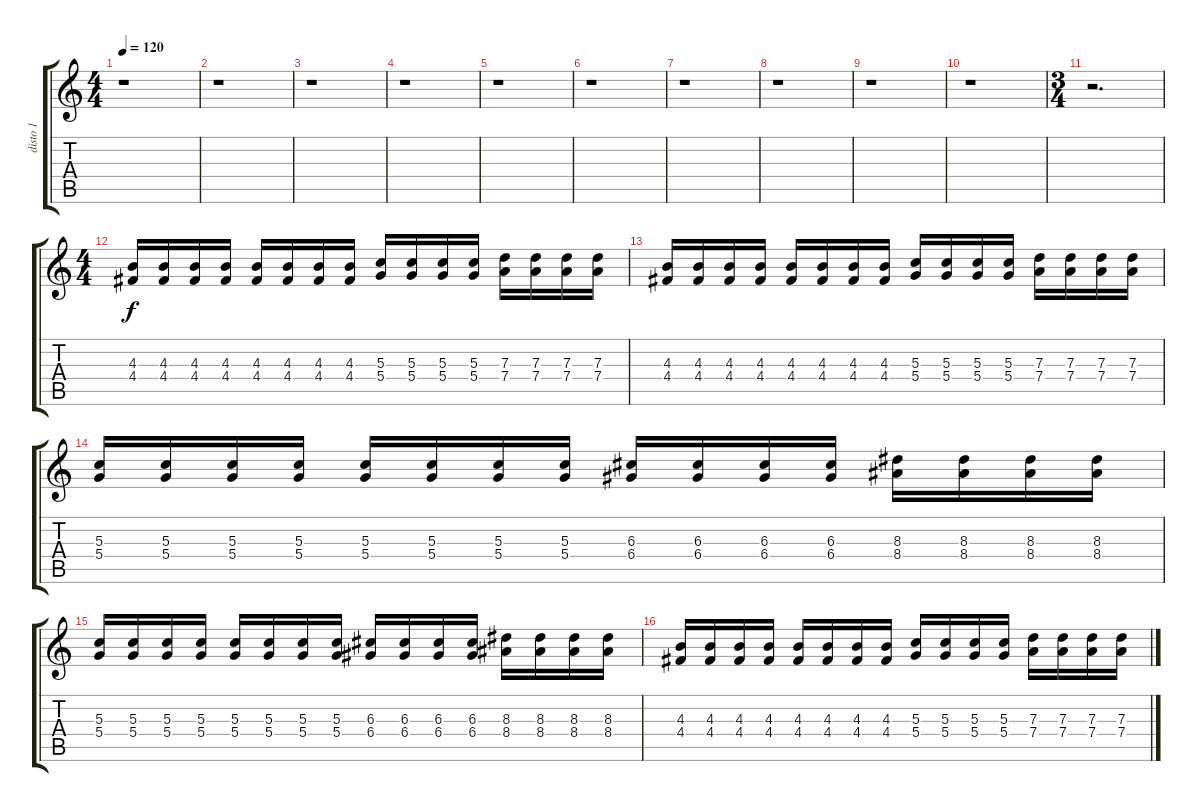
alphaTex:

\track ("disto 1" "disto 1") {instrument distortionguitar}
\staff {score tabs}
\tuning (E4 B3 G3 D3 A2 E2) {hide}
\ts (4 4)
\tempo 120
\clef g2
\ks c
r.1{dy f instrument distortionguitar} |
r.1 |
r.1 |
r.1 |
r.1 |
r.1 |
r.1 |
r.1 |
r.1 |
r.1 |
\ts (3 4)
r.2{d} |
\ts (4 4)
(4.3 4.4).16 (4.3 4.4).16 (4.3 4.4).16 (4.3 4.4).16 (4.3 4.4).16 (4.3 4.4).16 (4.3 4.4).16 (4.3 4.4).16 (5.3 5.4).16 (5.3 5.4).16 (5.3 5.4).16 (5.3 5.4).16 (7.3 7.4).16 (7.3 7.4).16 (7.3 7.4).16 (7.3 7.4).16 |
(4.3 4.4).16 (4.3 4.4).16 (4.3 4.4).16 (4.3 4.4).16 (4.3 4.4).16 (4.3 4.4).16 (4.3 4.4).16 (4.3 4.4).16 (5.3 5.4).16 (5.3 5.4).16 (5.3 5.4).16 (5.3 5.4).16 (7.3 7.4).16 (7.3 7.4).16 (7.3 7.4).16 (7.3 7.4).16 |
(5.3 5.4).16 (5.3 5.4).16 (5.3 5.4).16 (5.3 5.4).16 (5.3 5.4).16 (5.3 5.4).16 (5.3 5.4).16 (5.3 5.4).16 (6.3 6.4).16 (6.3 6.4).16 (6.3 6.4).16 (6.3 6.4).16 (8.3 8.4).16 (8.3 8.4).16 (8.3 8.4).16 (8.3 8.4).16 |
(5.3 5.4).16 (5.3 5.4).16 (5.3 5.4).16 (5.3 5.4).16 (5.3 5.4).16 (5.3 5.4).16 (5.3 5.4).16 (5.3 5.4).16 (6.3 6.4).16 (6.3 6.4).16 (6.3 6.4).16 (6.3 6.4).16 (8.3 8.4).16 (8.3 8.4).16 (8.3 8.4).16 (8.3 8.4).16 |
(4.3 4.4).16 (4.3 4.4).16 (4.3 4.4).16 (4.3 4.4).16 (4.3 4.4).16 (4.3 4.4).16 (4.3 4.4).16 (4.3 4.4).16 (5.3 5.4).16 (5.3 5.4).16 (5.3 5.4).16 (5.3 5.4).16 (7.3 7.4).16 (7.3 7.4).16 (7.3 7.4).16 (7.3 7.4).16
